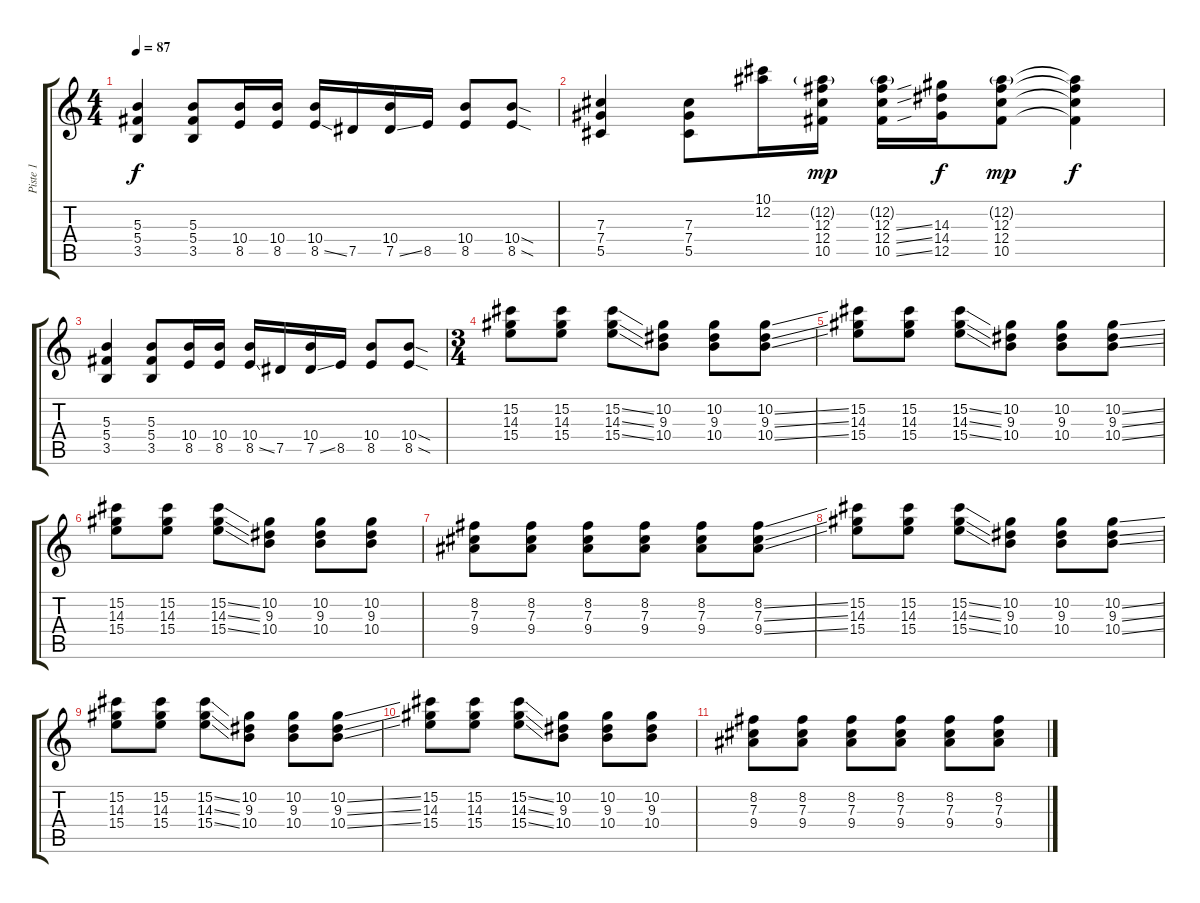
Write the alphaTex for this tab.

\track ("Piste 1" "Piste 1") {instrument distortionguitar}
\staff {score tabs}
\tuning (Eb4 Bb3 Gb3 Db3 Ab2 Eb2) {hide}
\ts (4 4)
\tempo 87
\clef g2
\ks c
(5.3 5.4 3.5).4{dy f} (5.3 5.4 3.5).8 (10.4 8.5).16 (10.4 8.5).16 (10.4 8.5{ss}).16 7.5.16 (10.4 7.5{ss}).16 8.5.16 (10.4 8.5).8 (10.4{sod} 8.5{sod}).8 |
(7.3 7.4 5.5).4 (7.3 7.4 5.5).8 (10.1 12.2).16 (12.2{g} 12.3 12.4 10.5).16{dy mp} (12.2{g} 12.3{ss} 12.4{ss} 10.5{ss}).16 (14.3 14.4 12.5).16{dy f} (12.2{g} 12.3 12.4 10.5).8{dy mp} (12.2{t} 12.3{t} 12.4{t} 10.5{t}).4{dy f} |
(5.3 5.4 3.5).4 (5.3 5.4 3.5).8 (10.4 8.5).16 (10.4 8.5).16 (10.4 8.5{ss}).16 7.5.16 (10.4 7.5{ss}).16 8.5.16 (10.4 8.5).8 (10.4{sod} 8.5{sod}).8 |
\ts (3 4)
(15.2 14.3 15.4).8 (15.2 14.3 15.4).8 (15.2{ss} 14.3{ss} 15.4{ss}).8 (10.2 9.3 10.4).8 (10.2 9.3 10.4).8 (10.2{ss} 9.3{ss} 10.4{ss}).8 |
(15.2 14.3 15.4).8 (15.2 14.3 15.4).8 (15.2{ss} 14.3{ss} 15.4{ss}).8 (10.2 9.3 10.4).8 (10.2 9.3 10.4).8 (10.2{ss} 9.3{ss} 10.4{ss}).8 |
(15.2 14.3 15.4).8 (15.2 14.3 15.4).8 (15.2{ss} 14.3{ss} 15.4{ss}).8 (10.2 9.3 10.4).8 (10.2 9.3 10.4).8 (10.2 9.3 10.4).8 |
(8.2 7.3 9.4).8 (8.2 7.3 9.4).8 (8.2 7.3 9.4).8 (8.2 7.3 9.4).8 (8.2 7.3 9.4).8 (8.2{ss} 7.3{ss} 9.4{ss}).8 |
(15.2 14.3 15.4).8 (15.2 14.3 15.4).8 (15.2{ss} 14.3{ss} 15.4{ss}).8 (10.2 9.3 10.4).8 (10.2 9.3 10.4).8 (10.2{ss} 9.3{ss} 10.4{ss}).8 |
(15.2 14.3 15.4).8 (15.2 14.3 15.4).8 (15.2{ss} 14.3{ss} 15.4{ss}).8 (10.2 9.3 10.4).8 (10.2 9.3 10.4).8 (10.2{ss} 9.3{ss} 10.4{ss}).8 |
(15.2 14.3 15.4).8 (15.2 14.3 15.4).8 (15.2{ss} 14.3{ss} 15.4{ss}).8 (10.2 9.3 10.4).8 (10.2 9.3 10.4).8 (10.2 9.3 10.4).8 |
(8.2 7.3 9.4).8 (8.2 7.3 9.4).8 (8.2 7.3 9.4).8 (8.2 7.3 9.4).8 (8.2 7.3 9.4).8 (8.2 7.3 9.4).8
